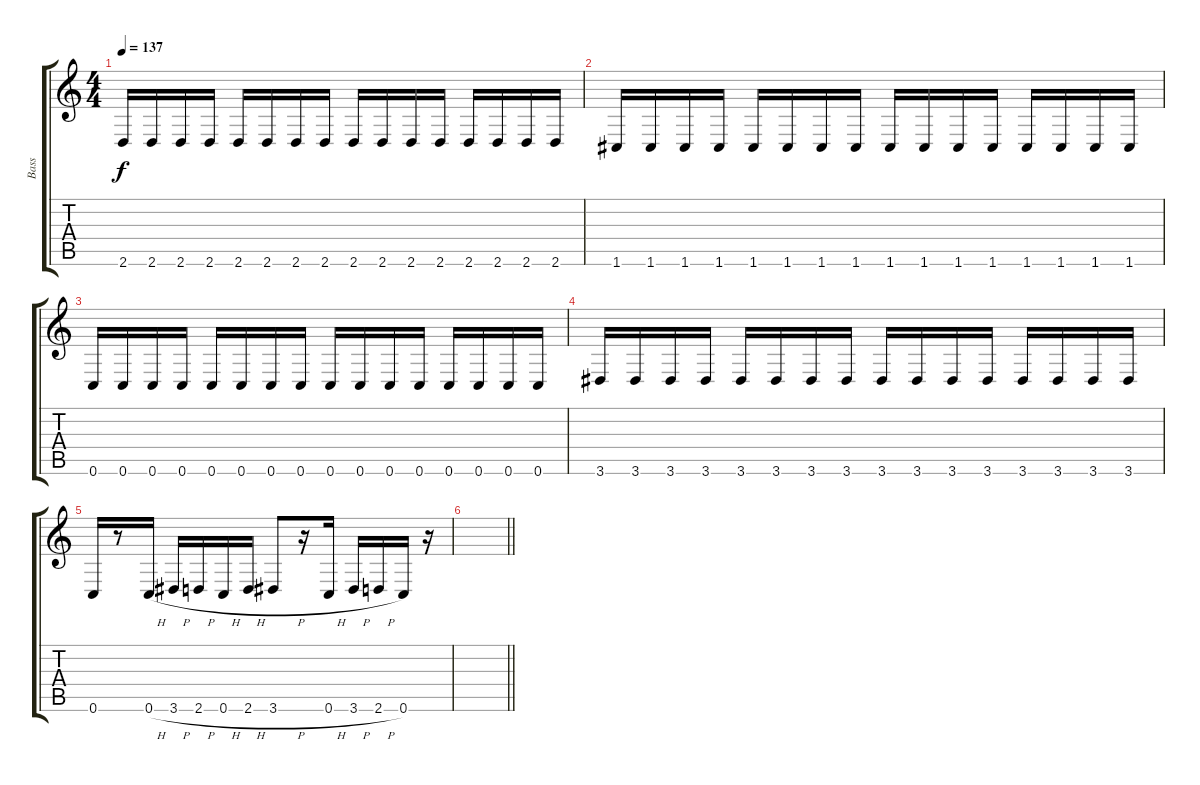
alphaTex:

\track ("Bass" "Bass") {instrument electricbassfinger}
\staff {score tabs}
\tuning (D4 A3 F3 C3 G2 C2) {hide}
\ts (4 4)
\tempo 137
\clef g2
\ks c
2.6.16{dy f} 2.6.16 2.6.16 2.6.16 2.6.16 2.6.16 2.6.16 2.6.16 2.6.16 2.6.16 2.6.16 2.6.16 2.6.16 2.6.16 2.6.16 2.6.16 |
1.6.16 1.6.16 1.6.16 1.6.16 1.6.16 1.6.16 1.6.16 1.6.16 1.6.16 1.6.16 1.6.16 1.6.16 1.6.16 1.6.16 1.6.16 1.6.16 |
0.6.16 0.6.16 0.6.16 0.6.16 0.6.16 0.6.16 0.6.16 0.6.16 0.6.16 0.6.16 0.6.16 0.6.16 0.6.16 0.6.16 0.6.16 0.6.16 |
3.6.16 3.6.16 3.6.16 3.6.16 3.6.16 3.6.16 3.6.16 3.6.16 3.6.16 3.6.16 3.6.16 3.6.16 3.6.16 3.6.16 3.6.16 3.6.16 |
0.6.16 r.8 0.6{h}.16 3.6{h}.16 2.6{h}.16 0.6{h}.16 2.6{h}.16 3.6{h}.8 r.16 0.6{h}.16 3.6{h}.16 2.6{h}.16 0.6.16 r.16 |
\barLineRight lightlight
